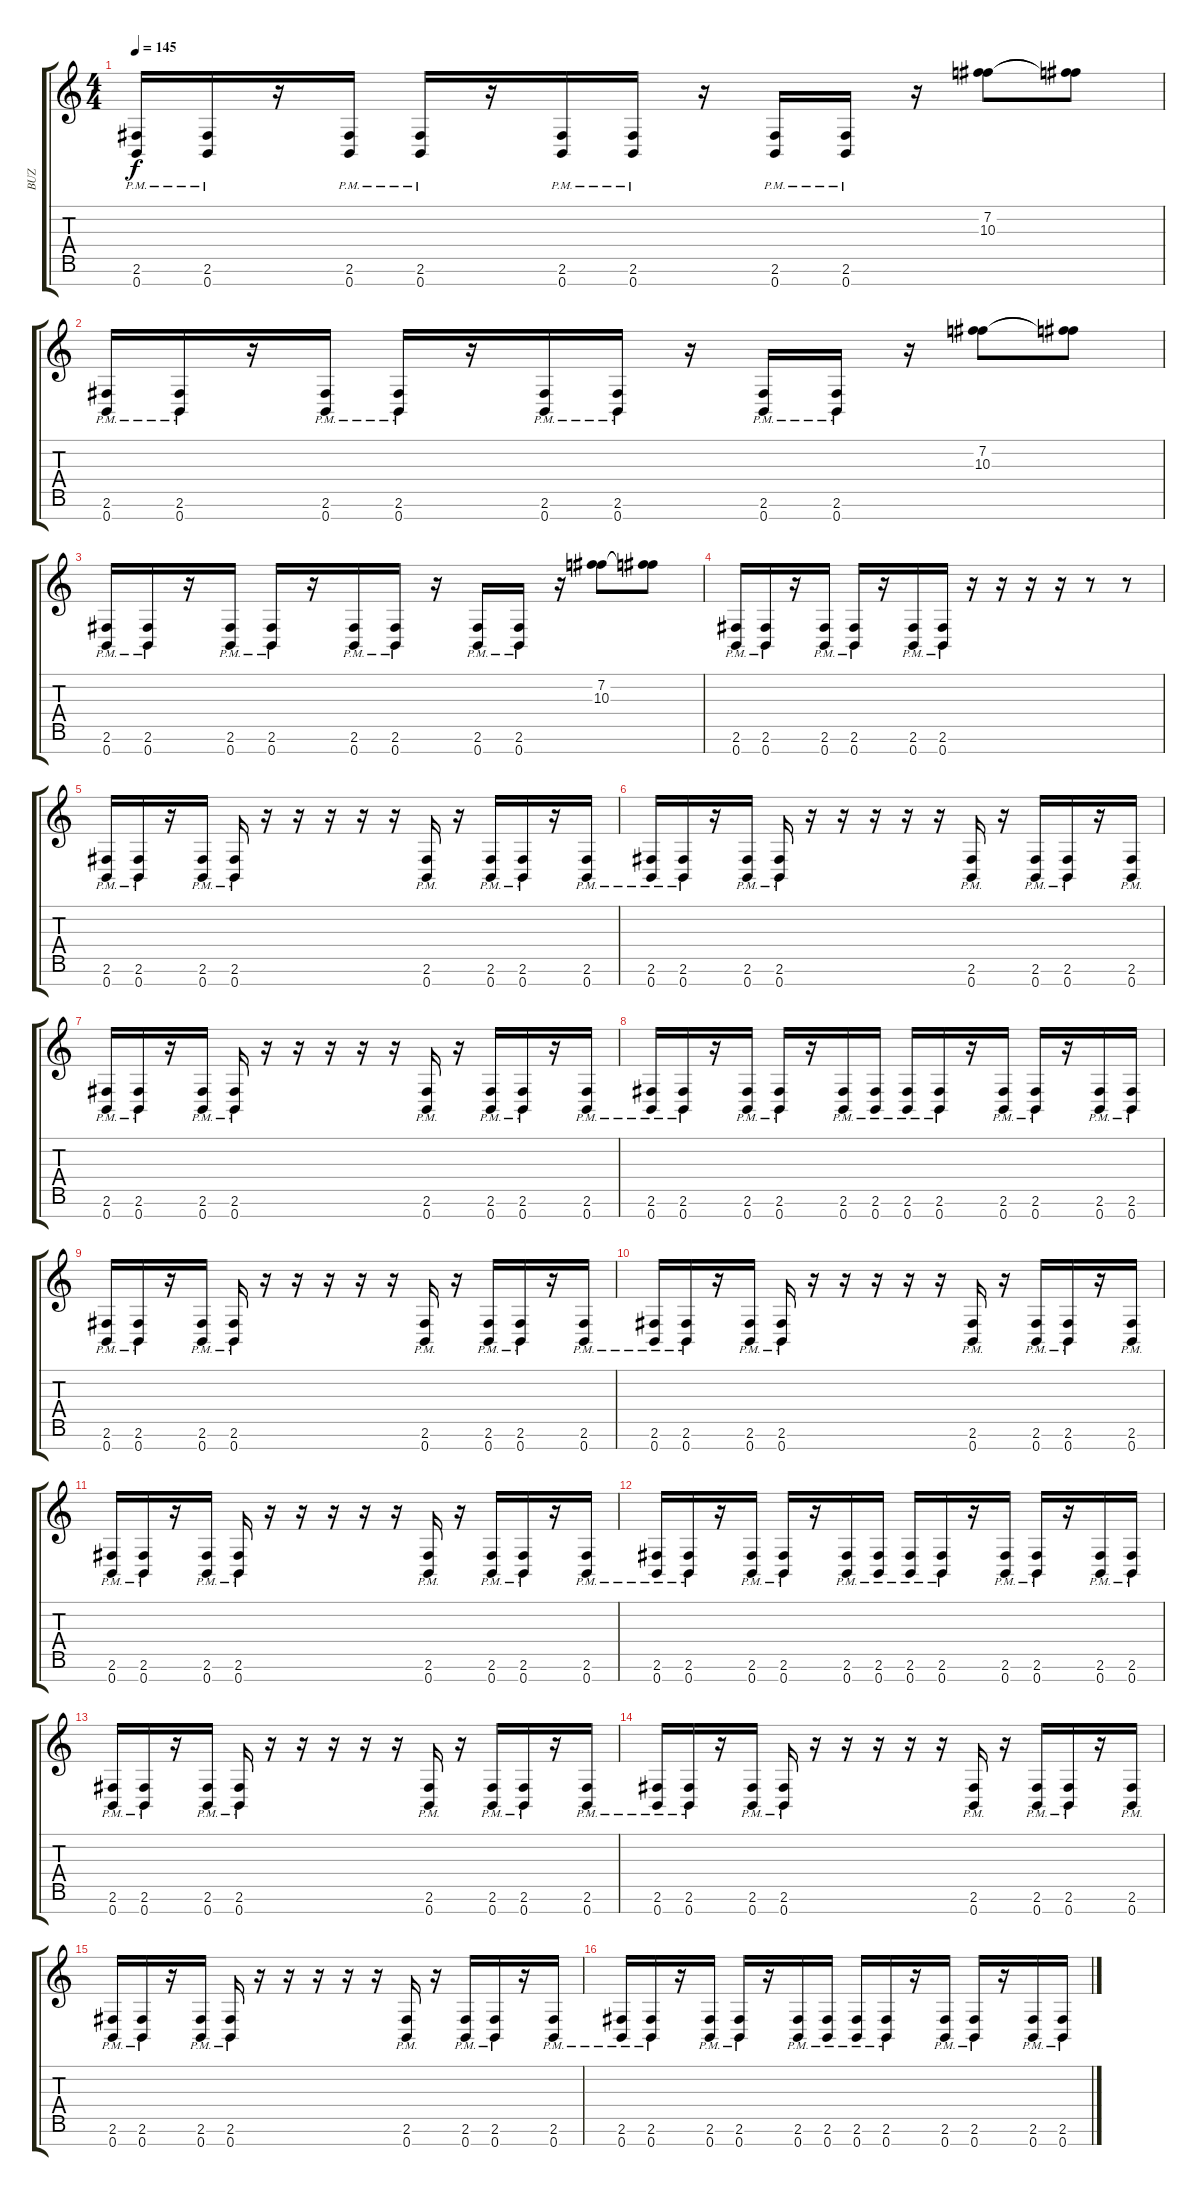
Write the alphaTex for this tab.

\track ("BUZ" "BUZ") {instrument distortionguitar}
\staff {score tabs}
\tuning (E4 B3 G3 D3 A2 E2 B1) {hide}
\ts (4 4)
\tempo 145
\clef g2
\ks c
(2.6{pm} 0.7{pm}).16{dy f} (2.6{pm} 0.7{pm}).16 r.16 (2.6{pm} 0.7{pm}).16 (2.6{pm} 0.7{pm}).16 r.16 (2.6{pm} 0.7{pm}).16 (2.6{pm} 0.7{pm}).16 r.16 (2.6{pm} 0.7{pm}).16 (2.6{pm} 0.7{pm}).16 r.16 (7.2 10.3).8 (7.2{t} 10.3{t}).8 |
(2.6{pm} 0.7{pm}).16 (2.6{pm} 0.7{pm}).16 r.16 (2.6{pm} 0.7{pm}).16 (2.6{pm} 0.7{pm}).16 r.16 (2.6{pm} 0.7{pm}).16 (2.6{pm} 0.7{pm}).16 r.16 (2.6{pm} 0.7{pm}).16 (2.6{pm} 0.7{pm}).16 r.16 (7.2 10.3).8 (7.2{t} 10.3{t}).8 |
(2.6{pm} 0.7{pm}).16 (2.6{pm} 0.7{pm}).16 r.16 (2.6{pm} 0.7{pm}).16 (2.6{pm} 0.7{pm}).16 r.16 (2.6{pm} 0.7{pm}).16 (2.6{pm} 0.7{pm}).16 r.16 (2.6{pm} 0.7{pm}).16 (2.6{pm} 0.7{pm}).16 r.16 (7.2 10.3).8 (7.2{t} 10.3{t}).8 |
(2.6{pm} 0.7{pm}).16 (2.6{pm} 0.7{pm}).16 r.16 (2.6{pm} 0.7{pm}).16 (2.6{pm} 0.7{pm}).16 r.16 (2.6{pm} 0.7{pm}).16 (2.6{pm} 0.7{pm}).16 r.16 r.16 r.16 r.16 r.8 r.8 |
(2.6{pm} 0.7{pm}).16 (2.6{pm} 0.7{pm}).16 r.16 (2.6{pm} 0.7{pm}).16 (2.6{pm} 0.7{pm}).16 r.16 r.16 r.16 r.16 r.16 (2.6{pm} 0.7{pm}).16 r.16 (2.6{pm} 0.7{pm}).16 (2.6{pm} 0.7{pm}).16 r.16 (2.6{pm} 0.7{pm}).16 |
(2.6{pm} 0.7{pm}).16 (2.6{pm} 0.7{pm}).16 r.16 (2.6{pm} 0.7{pm}).16 (2.6{pm} 0.7{pm}).16 r.16 r.16 r.16 r.16 r.16 (2.6{pm} 0.7{pm}).16 r.16 (2.6{pm} 0.7{pm}).16 (2.6{pm} 0.7{pm}).16 r.16 (2.6{pm} 0.7{pm}).16 |
(2.6{pm} 0.7{pm}).16 (2.6{pm} 0.7{pm}).16 r.16 (2.6{pm} 0.7{pm}).16 (2.6{pm} 0.7{pm}).16 r.16 r.16 r.16 r.16 r.16 (2.6{pm} 0.7{pm}).16 r.16 (2.6{pm} 0.7{pm}).16 (2.6{pm} 0.7{pm}).16 r.16 (2.6{pm} 0.7{pm}).16 |
(2.6{pm} 0.7{pm}).16 (2.6{pm} 0.7{pm}).16 r.16 (2.6{pm} 0.7{pm}).16 (2.6{pm} 0.7{pm}).16 r.16 (2.6{pm} 0.7{pm}).16 (2.6{pm} 0.7{pm}).16 (2.6{pm} 0.7{pm}).16 (2.6{pm} 0.7{pm}).16 r.16 (2.6{pm} 0.7{pm}).16 (2.6{pm} 0.7{pm}).16 r.16 (2.6{pm} 0.7{pm}).16 (2.6{pm} 0.7{pm}).16 |
(2.6{pm} 0.7{pm}).16 (2.6{pm} 0.7{pm}).16 r.16 (2.6{pm} 0.7{pm}).16 (2.6{pm} 0.7{pm}).16 r.16 r.16 r.16 r.16 r.16 (2.6{pm} 0.7{pm}).16 r.16 (2.6{pm} 0.7{pm}).16 (2.6{pm} 0.7{pm}).16 r.16 (2.6{pm} 0.7{pm}).16 |
(2.6{pm} 0.7{pm}).16 (2.6{pm} 0.7{pm}).16 r.16 (2.6{pm} 0.7{pm}).16 (2.6{pm} 0.7{pm}).16 r.16 r.16 r.16 r.16 r.16 (2.6{pm} 0.7{pm}).16 r.16 (2.6{pm} 0.7{pm}).16 (2.6{pm} 0.7{pm}).16 r.16 (2.6{pm} 0.7{pm}).16 |
(2.6{pm} 0.7{pm}).16 (2.6{pm} 0.7{pm}).16 r.16 (2.6{pm} 0.7{pm}).16 (2.6{pm} 0.7{pm}).16 r.16 r.16 r.16 r.16 r.16 (2.6{pm} 0.7{pm}).16 r.16 (2.6{pm} 0.7{pm}).16 (2.6{pm} 0.7{pm}).16 r.16 (2.6{pm} 0.7{pm}).16 |
(2.6{pm} 0.7{pm}).16 (2.6{pm} 0.7{pm}).16 r.16 (2.6{pm} 0.7{pm}).16 (2.6{pm} 0.7{pm}).16 r.16 (2.6{pm} 0.7{pm}).16 (2.6{pm} 0.7{pm}).16 (2.6{pm} 0.7{pm}).16 (2.6{pm} 0.7{pm}).16 r.16 (2.6{pm} 0.7{pm}).16 (2.6{pm} 0.7{pm}).16 r.16 (2.6{pm} 0.7{pm}).16 (2.6{pm} 0.7{pm}).16 |
(2.6{pm} 0.7{pm}).16 (2.6{pm} 0.7{pm}).16 r.16 (2.6{pm} 0.7{pm}).16 (2.6{pm} 0.7{pm}).16 r.16 r.16 r.16 r.16 r.16 (2.6{pm} 0.7{pm}).16 r.16 (2.6{pm} 0.7{pm}).16 (2.6{pm} 0.7{pm}).16 r.16 (2.6{pm} 0.7{pm}).16 |
(2.6{pm} 0.7{pm}).16 (2.6{pm} 0.7{pm}).16 r.16 (2.6{pm} 0.7{pm}).16 (2.6{pm} 0.7{pm}).16 r.16 r.16 r.16 r.16 r.16 (2.6{pm} 0.7{pm}).16 r.16 (2.6{pm} 0.7{pm}).16 (2.6{pm} 0.7{pm}).16 r.16 (2.6{pm} 0.7{pm}).16 |
(2.6{pm} 0.7{pm}).16 (2.6{pm} 0.7{pm}).16 r.16 (2.6{pm} 0.7{pm}).16 (2.6{pm} 0.7{pm}).16 r.16 r.16 r.16 r.16 r.16 (2.6{pm} 0.7{pm}).16 r.16 (2.6{pm} 0.7{pm}).16 (2.6{pm} 0.7{pm}).16 r.16 (2.6{pm} 0.7{pm}).16 |
(2.6{pm} 0.7{pm}).16 (2.6{pm} 0.7{pm}).16 r.16 (2.6{pm} 0.7{pm}).16 (2.6{pm} 0.7{pm}).16 r.16 (2.6{pm} 0.7{pm}).16 (2.6{pm} 0.7{pm}).16 (2.6{pm} 0.7{pm}).16 (2.6{pm} 0.7{pm}).16 r.16 (2.6{pm} 0.7{pm}).16 (2.6{pm} 0.7{pm}).16 r.16 (2.6{pm} 0.7{pm}).16 (2.6{pm} 0.7{pm}).16
